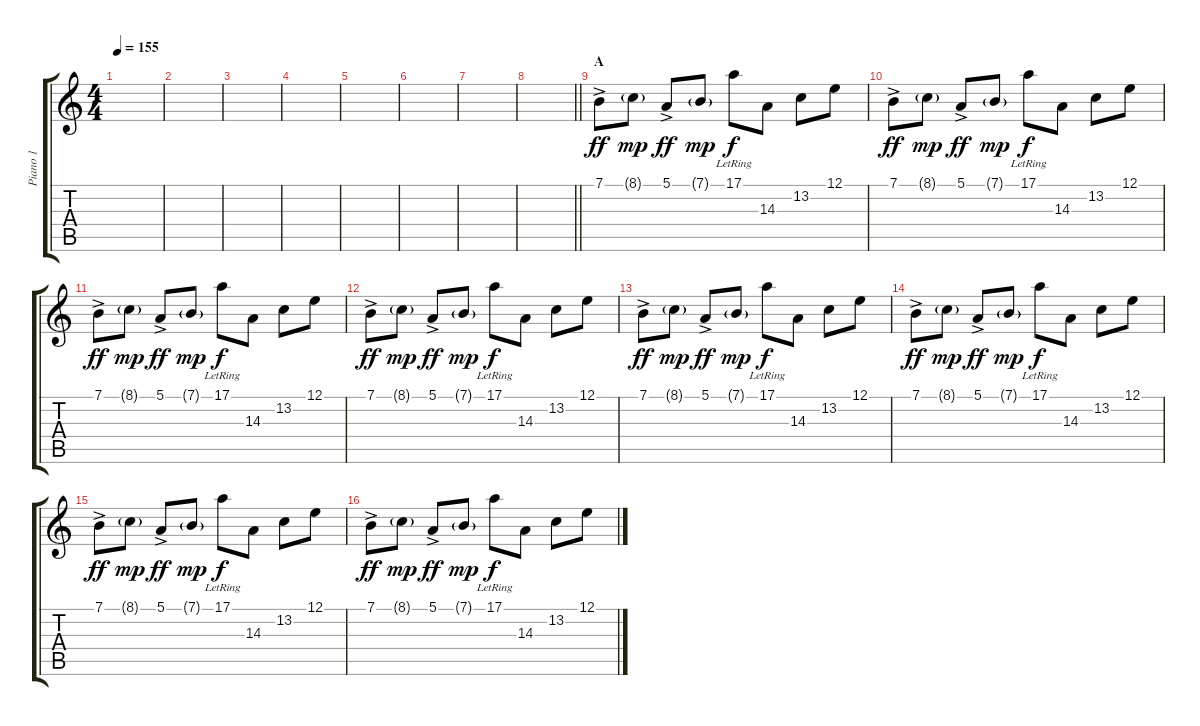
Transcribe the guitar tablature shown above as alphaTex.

\track ("Piano 1" "Piano 1") {instrument dulcimer}
\staff {score tabs}
\tuning (E4 B3 G3 D3 A2 E2) {hide}
\ts (4 4)
\tempo 155
\clef g2
\ks c
|
|
|
|
|
|
|
\barLineRight lightlight
|
\section ("" "A")
7.1{ac}.8{dy ff} 8.1{g}.8{dy mp} 5.1{ac}.8{dy ff} 7.1{g}.8{dy mp} 17.1{lr}.8{dy f} 14.3.8 13.2.8 12.1.8 |
7.1{ac}.8{dy ff} 8.1{g}.8{dy mp} 5.1{ac}.8{dy ff} 7.1{g}.8{dy mp} 17.1{lr}.8{dy f} 14.3.8 13.2.8 12.1.8 |
7.1{ac}.8{dy ff} 8.1{g}.8{dy mp} 5.1{ac}.8{dy ff} 7.1{g}.8{dy mp} 17.1{lr}.8{dy f} 14.3.8 13.2.8 12.1.8 |
7.1{ac}.8{dy ff} 8.1{g}.8{dy mp} 5.1{ac}.8{dy ff} 7.1{g}.8{dy mp} 17.1{lr}.8{dy f} 14.3.8 13.2.8 12.1.8 |
7.1{ac}.8{dy ff} 8.1{g}.8{dy mp} 5.1{ac}.8{dy ff} 7.1{g}.8{dy mp} 17.1{lr}.8{dy f} 14.3.8 13.2.8 12.1.8 |
7.1{ac}.8{dy ff} 8.1{g}.8{dy mp} 5.1{ac}.8{dy ff} 7.1{g}.8{dy mp} 17.1{lr}.8{dy f} 14.3.8 13.2.8 12.1.8 |
7.1{ac}.8{dy ff} 8.1{g}.8{dy mp} 5.1{ac}.8{dy ff} 7.1{g}.8{dy mp} 17.1{lr}.8{dy f} 14.3.8 13.2.8 12.1.8 |
7.1{ac}.8{dy ff} 8.1{g}.8{dy mp} 5.1{ac}.8{dy ff} 7.1{g}.8{dy mp} 17.1{lr}.8{dy f} 14.3.8 13.2.8 12.1.8
